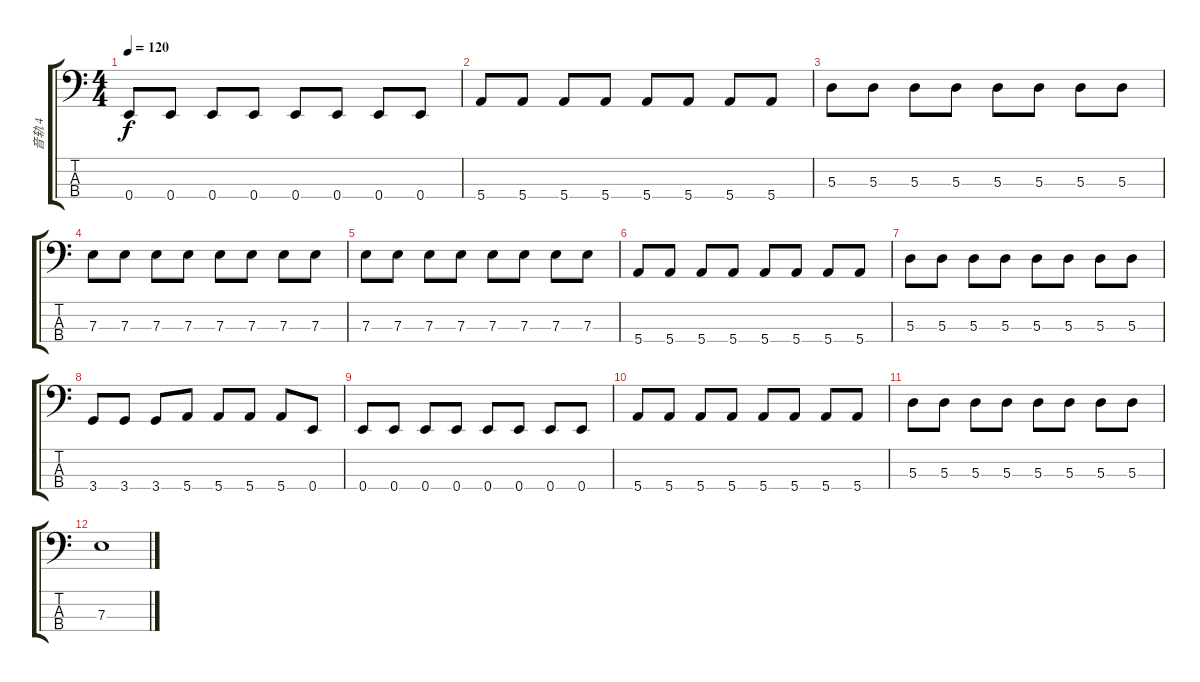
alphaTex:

\track ("音轨 4" "音轨 4") {instrument electricbassfinger}
\staff {score tabs}
\tuning (G2 D2 A1 E1) {hide}
\ts (4 4)
\tempo 120
\clef f4
\ks c
0.4.8{dy f} 0.4.8 0.4.8 0.4.8 0.4.8 0.4.8 0.4.8 0.4.8 |
5.4.8 5.4.8 5.4.8 5.4.8 5.4.8 5.4.8 5.4.8 5.4.8 |
5.3.8 5.3.8 5.3.8 5.3.8 5.3.8 5.3.8 5.3.8 5.3.8 |
7.3.8 7.3.8 7.3.8 7.3.8 7.3.8 7.3.8 7.3.8 7.3.8 |
7.3.8 7.3.8 7.3.8 7.3.8 7.3.8 7.3.8 7.3.8 7.3.8 |
5.4.8 5.4.8 5.4.8 5.4.8 5.4.8 5.4.8 5.4.8 5.4.8 |
5.3.8 5.3.8 5.3.8 5.3.8 5.3.8 5.3.8 5.3.8 5.3.8 |
3.4.8 3.4.8 3.4.8 5.4.8 5.4.8 5.4.8 5.4.8 0.4.8 |
0.4.8 0.4.8 0.4.8 0.4.8 0.4.8 0.4.8 0.4.8 0.4.8 |
5.4.8 5.4.8 5.4.8 5.4.8 5.4.8 5.4.8 5.4.8 5.4.8 |
5.3.8 5.3.8 5.3.8 5.3.8 5.3.8 5.3.8 5.3.8 5.3.8 |
7.3.1
